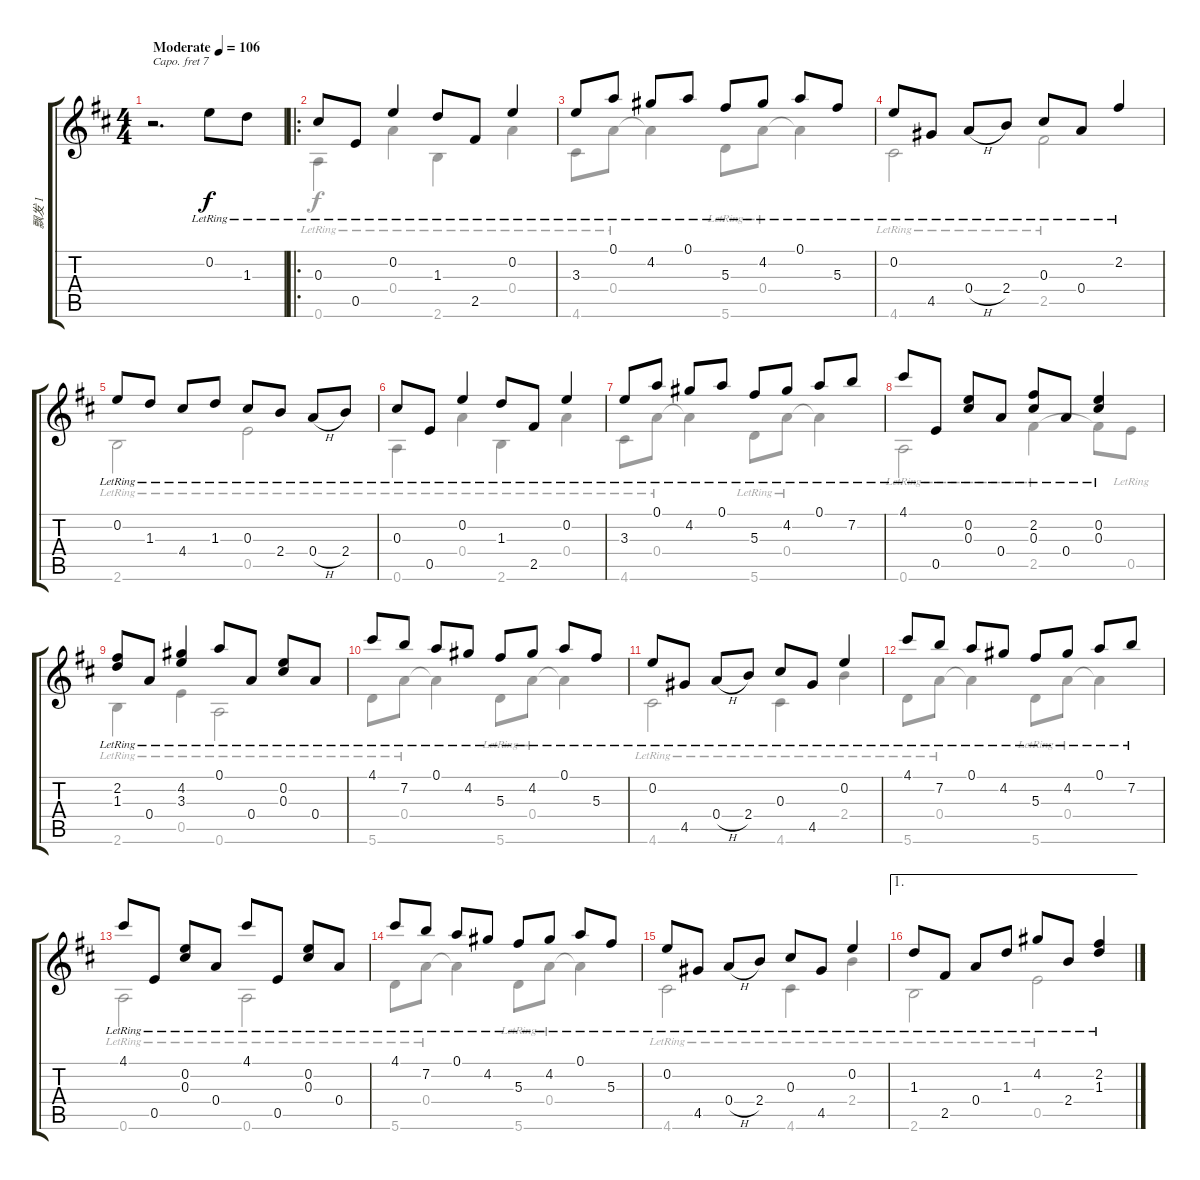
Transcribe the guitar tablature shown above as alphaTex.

\track ("飘发 1" "飘发 1") {instrument acousticguitarnylon}
\staff {score tabs}
\capo 7
\tuning (D4 A3 Gb3 D3 A2 D2) {hide}
\voice
\ts (4 4)
\tempo (106 "Moderate")
\clef g2
\ks d
r.2{d dy f instrument acousticguitarnylon} 0.2{lr}.8 1.3{lr}.8 |
\ro
0.3{lr}.8 0.5{lr}.8 0.2{lr}.4 1.3{lr}.8 2.5{lr}.8 0.2{lr}.4 |
3.3{lr}.8 0.1{lr}.8 4.2{lr}.8 0.1{lr}.8 5.3{lr}.8 4.2{lr}.8 0.1{lr}.8 5.3{lr}.8 |
0.2{lr}.8 4.5{lr}.8 0.4{h lr}.8 2.4{lr}.8 0.3{lr}.8 0.4{lr}.8 2.2{lr}.4 |
0.2{lr}.8 1.3{lr}.8 4.4{lr}.8 1.3{lr}.8 0.3{lr}.8 2.4{lr}.8 0.4{h lr}.8 2.4{lr}.8 |
0.3{lr}.8 0.5{lr}.8 0.2{lr}.4 1.3{lr}.8 2.5{lr}.8 0.2{lr}.4 |
3.3{lr}.8 0.1{lr}.8 4.2{lr}.8 0.1{lr}.8 5.3{lr}.8 4.2{lr}.8 0.1{lr}.8 7.2{lr}.8 |
4.1{lr}.8 0.5{lr}.8 (0.2{lr} 0.3{lr}).8 0.4{lr}.8 (2.2{lr} 0.3{lr}).8 0.4{lr}.8 (0.2{lr} 0.3{lr}).4 |
(2.2{lr} 1.3{lr}).8 0.4{lr}.8 (4.2{lr} 3.3{lr}).4 0.1{lr}.8 0.4{lr}.8 (0.2{lr} 0.3{lr}).8 0.4{lr}.8 |
4.1{lr}.8 7.2{lr}.8 0.1{lr}.8 4.2{lr}.8 5.3{lr}.8 4.2{lr}.8 0.1{lr}.8 5.3{lr}.8 |
0.2{lr}.8 4.5{lr}.8 0.4{h lr}.8 2.4{lr}.8 0.3{lr}.8 4.5{lr}.8 0.2{lr}.4 |
4.1{lr}.8 7.2{lr}.8 0.1{lr}.8 4.2{lr}.8 5.3{lr}.8 4.2{lr}.8 0.1{lr}.8 7.2{lr}.8 |
4.1{lr}.8 0.5{lr}.8 (0.2{lr} 0.3{lr}).8 0.4{lr}.8 4.1{lr}.8 0.5{lr}.8 (0.2{lr} 0.3{lr}).8 0.4{lr}.8 |
4.1{lr}.8 7.2{lr}.8 0.1{lr}.8 4.2{lr}.8 5.3{lr}.8 4.2{lr}.8 0.1{lr}.8 5.3{lr}.8 |
0.2{lr}.8 4.5{lr}.8 0.4{h lr}.8 2.4{lr}.8 0.3{lr}.8 4.5{lr}.8 0.2{lr}.4 |
\ae 1
1.3{lr}.8 2.5{lr}.8 0.4{lr}.8 1.3{lr}.8 4.2{lr}.8 2.4{lr}.8 (2.2{lr} 1.3{lr}).4
\voice
\clef g2
\ottava regular
\simile none
\ks d
|
0.6{lr}.4 0.4{lr}.4 2.6{lr}.4 0.4{lr}.4 |
4.6{lr}.8 0.4{lr}.8 0.4{t}.4 5.6{lr}.8 0.4{lr}.8 0.4{t}.4 |
4.6{lr}.2 2.5{lr}.2 |
2.6{lr}.2 0.5{lr}.2 |
0.6{lr}.4 0.4{lr}.4 2.6{lr}.4 0.4{lr}.4 |
4.6{lr}.8 0.4{lr}.8 0.4{t}.4 5.6{lr}.8 0.4{lr}.8 0.4{t}.4 |
0.6{lr}.2 2.5{lr}.4 2.5{t}.8 0.5{lr}.8 |
2.6{lr}.4 0.5{lr}.4 0.6{lr}.2 |
5.6{lr}.8 0.4{lr}.8 0.4{t}.4 5.6{lr}.8 0.4{lr}.8 0.4{t}.4 |
4.6{lr}.2 4.6{lr}.4 2.4{lr}.4 |
5.6{lr}.8 0.4{lr}.8 0.4{t}.4 5.6{lr}.8 0.4{lr}.8 0.4{t}.4 |
0.6{lr}.2 0.6{lr}.2 |
5.6{lr}.8 0.4{lr}.8 0.4{t}.4 5.6{lr}.8 0.4{lr}.8 0.4{t}.4 |
4.6{lr}.2 4.6{lr}.4 2.4{lr}.4 |
2.6{lr}.2 0.5{lr}.2
